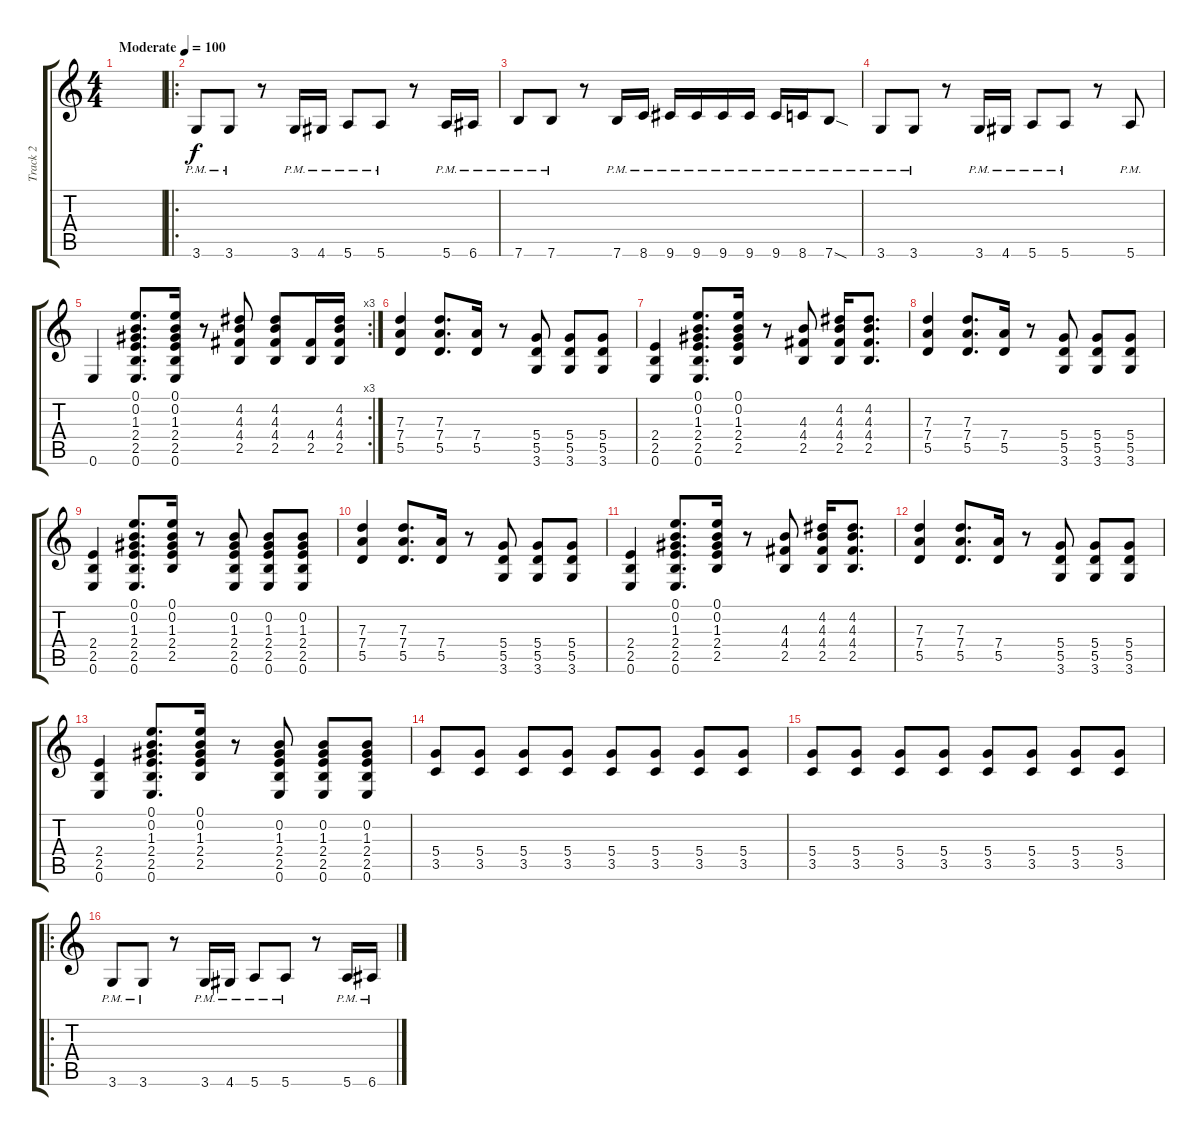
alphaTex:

\track ("Track 2" "Track 2") {instrument overdrivenguitar}
\staff {score tabs}
\tuning (E4 B3 G3 D3 A2 E2) {hide}
\ts (4 4)
\tempo (100 "Moderate")
\clef g2
\ks c
|
\ro
3.6{pm}.8 3.6{pm}.8 r.8 3.6{pm}.16 4.6{pm}.16 5.6{pm}.8 5.6{pm}.8 r.8 5.6{pm}.16 6.6{pm}.16 |
7.6{pm}.8 7.6{pm}.8 r.8 7.6{pm}.16 8.6{pm}.16 9.6{pm}.16 9.6{pm}.16 9.6{pm}.16 9.6{pm}.16 9.6{pm}.16 8.6{pm}.16 7.6{sod pm}.8 |
3.6{pm}.8 3.6{pm}.8 r.8 3.6{pm}.16 4.6{pm}.16 5.6{pm}.8 5.6{pm}.8 r.8 5.6{pm}.8 |
\rc 3
0.6.4 (0.1 0.2 1.3 2.4 2.5 0.6).8{d} (0.1 0.2 1.3 2.4 2.5 0.6).16 r.8 (4.2 4.3 4.4 2.5).8 (4.2 4.3 4.4 2.5).8 (4.4 2.5).16 (4.2 4.3 4.4 2.5).16 |
(7.3 7.4 5.5).4 (7.3 7.4 5.5).8{d} (7.4 5.5).16 r.8 (5.4 5.5 3.6).8 (5.4 5.5 3.6).8 (5.4 5.5 3.6).8 |
(2.4 2.5 0.6).4 (0.1 0.2 1.3 2.4 2.5 0.6).8{d} (0.1 0.2 1.3 2.4 2.5).16 r.8 (4.3 4.4 2.5).8 (4.2 4.3 4.4 2.5).16 (4.2 4.3 4.4 2.5).8{d} |
(7.3 7.4 5.5).4 (7.3 7.4 5.5).8{d} (7.4 5.5).16 r.8 (5.4 5.5 3.6).8 (5.4 5.5 3.6).8 (5.4 5.5 3.6).8 |
(2.4 2.5 0.6).4 (0.1 0.2 1.3 2.4 2.5 0.6).8{d} (0.1 0.2 1.3 2.4 2.5).16 r.8 (0.2 1.3 2.4 2.5 0.6).8 (0.2 1.3 2.4 2.5 0.6).8 (0.2 1.3 2.4 2.5 0.6).8 |
(7.3 7.4 5.5).4 (7.3 7.4 5.5).8{d} (7.4 5.5).16 r.8 (5.4 5.5 3.6).8 (5.4 5.5 3.6).8 (5.4 5.5 3.6).8 |
(2.4 2.5 0.6).4 (0.1 0.2 1.3 2.4 2.5 0.6).8{d} (0.1 0.2 1.3 2.4 2.5).16 r.8 (4.3 4.4 2.5).8 (4.2 4.3 4.4 2.5).16 (4.2 4.3 4.4 2.5).8{d} |
(7.3 7.4 5.5).4 (7.3 7.4 5.5).8{d} (7.4 5.5).16 r.8 (5.4 5.5 3.6).8 (5.4 5.5 3.6).8 (5.4 5.5 3.6).8 |
(2.4 2.5 0.6).4 (0.1 0.2 1.3 2.4 2.5 0.6).8{d} (0.1 0.2 1.3 2.4 2.5).16 r.8 (0.2 1.3 2.4 2.5 0.6).8 (0.2 1.3 2.4 2.5 0.6).8 (0.2 1.3 2.4 2.5 0.6).8 |
(5.4 3.5).8 (5.4 3.5).8 (5.4 3.5).8 (5.4 3.5).8 (5.4 3.5).8 (5.4 3.5).8 (5.4 3.5).8 (5.4 3.5).8 |
(5.4 3.5).8 (5.4 3.5).8 (5.4 3.5).8 (5.4 3.5).8 (5.4 3.5).8 (5.4 3.5).8 (5.4 3.5).8 (5.4 3.5).8 |
\ro
3.6{pm}.8 3.6{pm}.8 r.8 3.6{pm}.16 4.6{pm}.16 5.6{pm}.8 5.6{pm}.8 r.8 5.6{pm}.16 6.6{pm}.16
